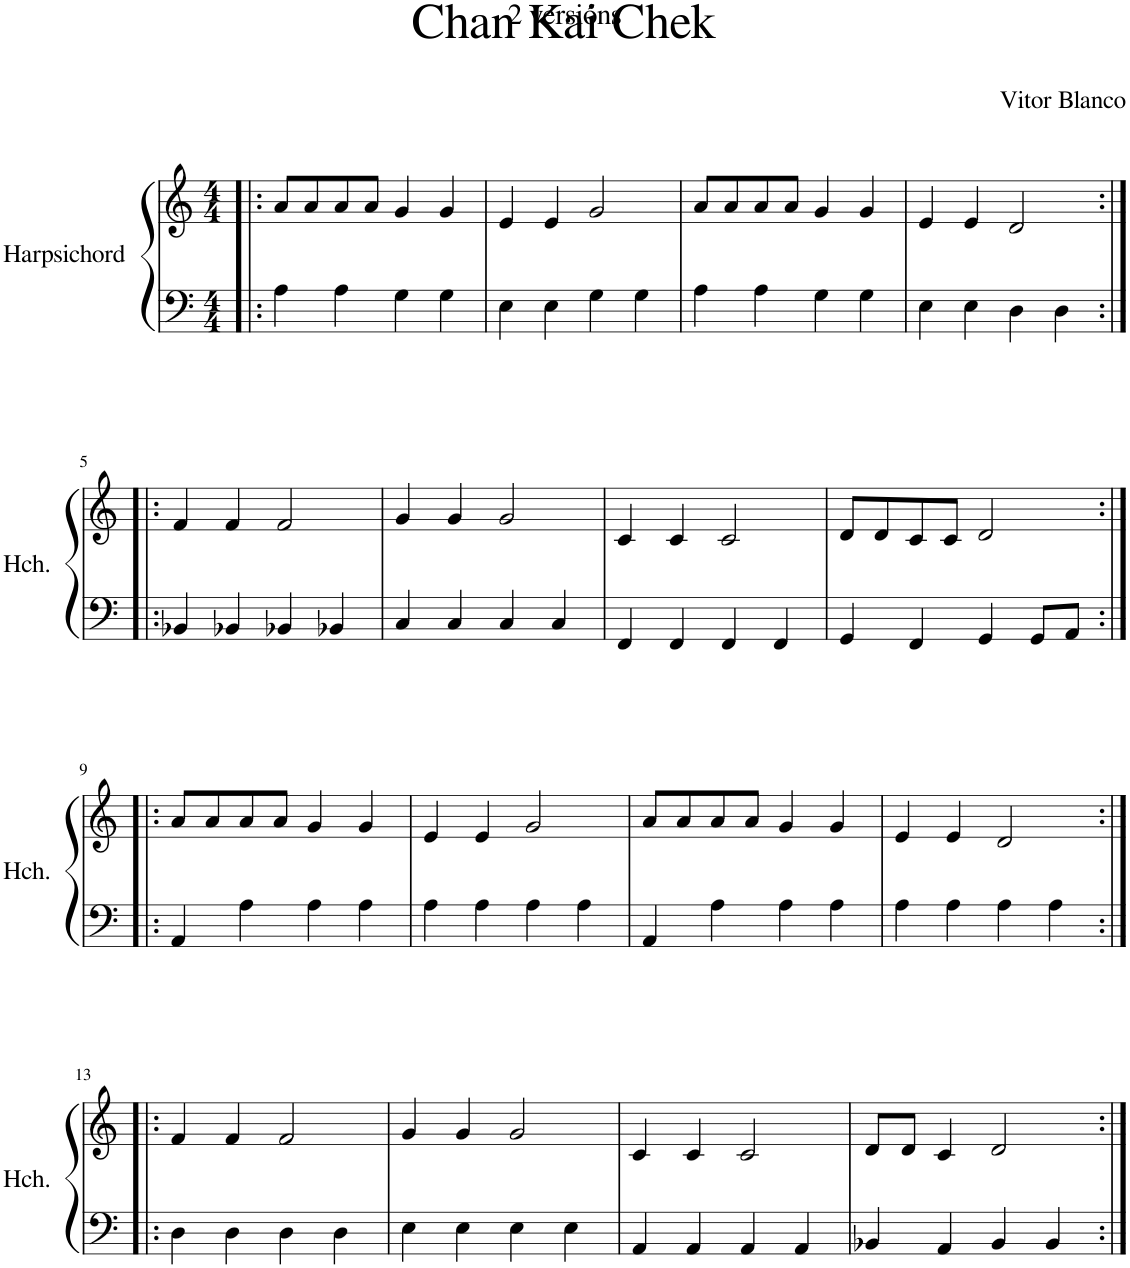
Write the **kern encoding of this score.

**kern	**kern
*part1	*part1
*staff2	*staff1
*I"Harpsichord	*
*I'Hch.	*
*clefF4	*clefG2
*k[]	*k[]
*M4/4	*M4/4
=1!|:	=1!|:
4A\	8a/L
.	8a/
4A\	8a/
.	8a/J
4G\	4g/
4G\	4g/
=2	=2
4E\	4e/
4E\	4e/
4G\	2g/
4G\	.
=3	=3
4A\	8a/L
.	8a/
4A\	8a/
.	8a/J
4G\	4g/
4G\	4g/
=4	=4
4E\	4e/
4E\	4e/
4D\	2d/
4D\	.
!!LO:LB:g=z
=5:|!|:	=5:|!|:
4BB-X/	4f/
4BB-X/	4f/
4BB-X/	2f/
4BB-X/	.
=6	=6
4C/	4g/
4C/	4g/
4C/	2g/
4C/	.
=7	=7
4FF/	4c/
4FF/	4c/
4FF/	2c/
4FF/	.
=8	=8
4GG/	8d/L
.	8d/
4FF/	8c/
.	8c/J
4GG/	2d/
8GG/L	.
8AA/J	.
!!LO:LB:g=z
=9:|!|:	=9:|!|:
4AA/	8a/L
.	8a/
4A\	8a/
.	8a/J
4A\	4g/
4A\	4g/
=10	=10
4A\	4e/
4A\	4e/
4A\	2g/
4A\	.
=11	=11
4AA/	8a/L
.	8a/
4A\	8a/
.	8a/J
4A\	4g/
4A\	4g/
=12	=12
4A\	4e/
4A\	4e/
4A\	2d/
4A\	.
!!LO:LB:g=z
=13:|!|:	=13:|!|:
4D\	4f/
4D\	4f/
4D\	2f/
4D\	.
=14	=14
4E\	4g/
4E\	4g/
4E\	2g/
4E\	.
=15	=15
4AA/	4c/
4AA/	4c/
4AA/	2c/
4AA/	.
=16	=16
4BB-X/	8d/L
.	8d/J
4AA/	4c/
4BB-/	2d/
4BB-/	.
=:|!	=:|!
*-	*-
